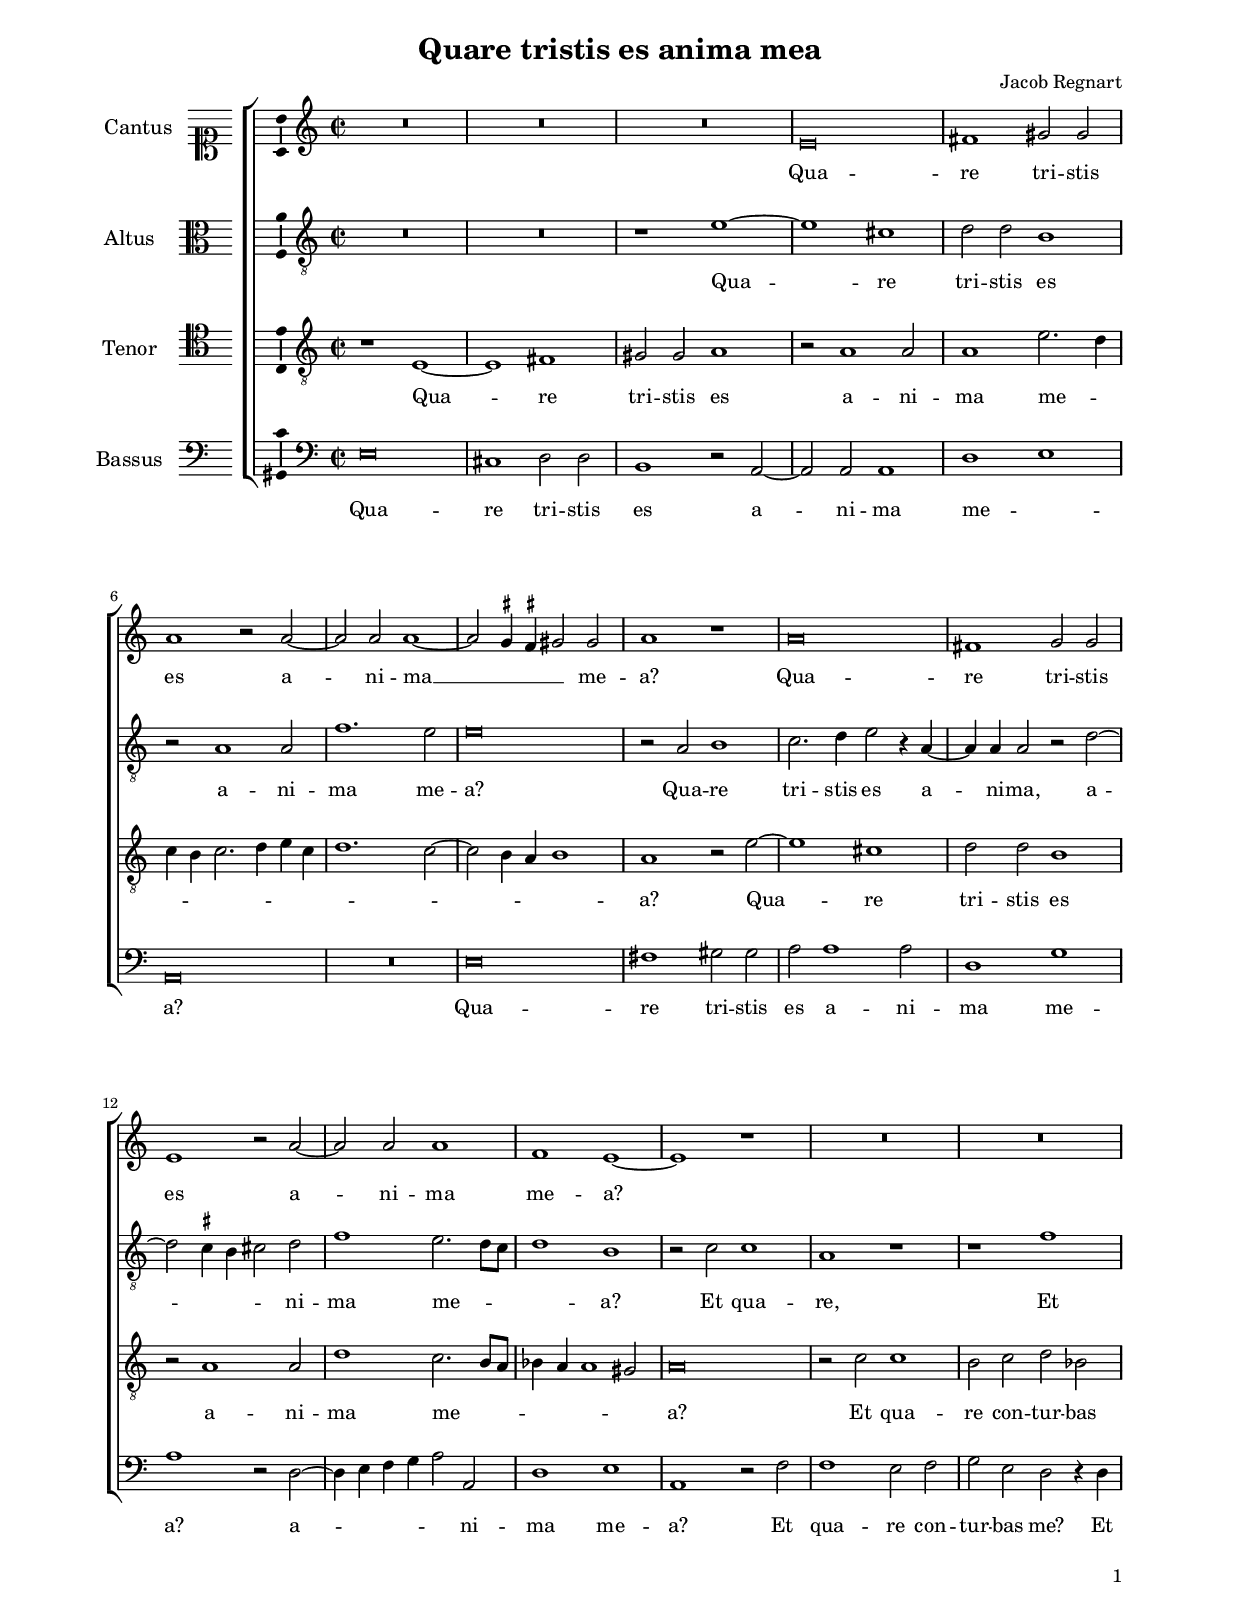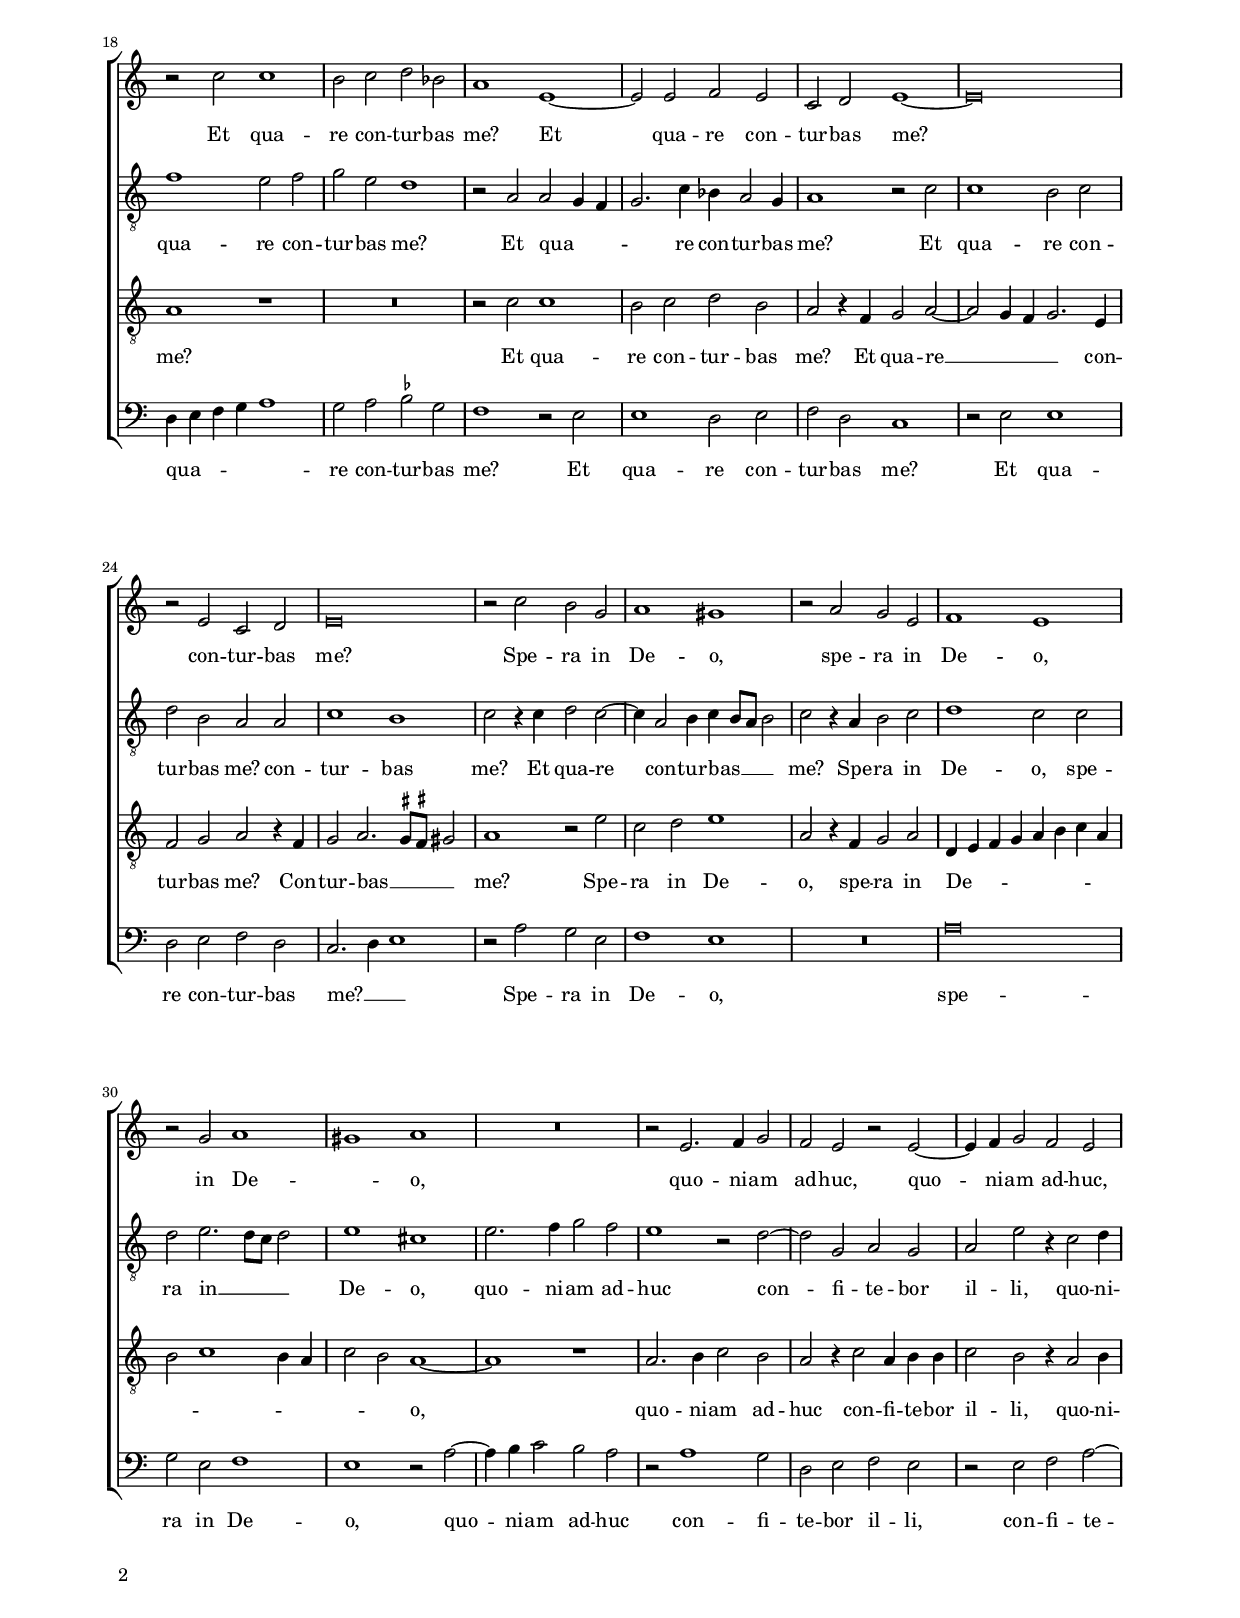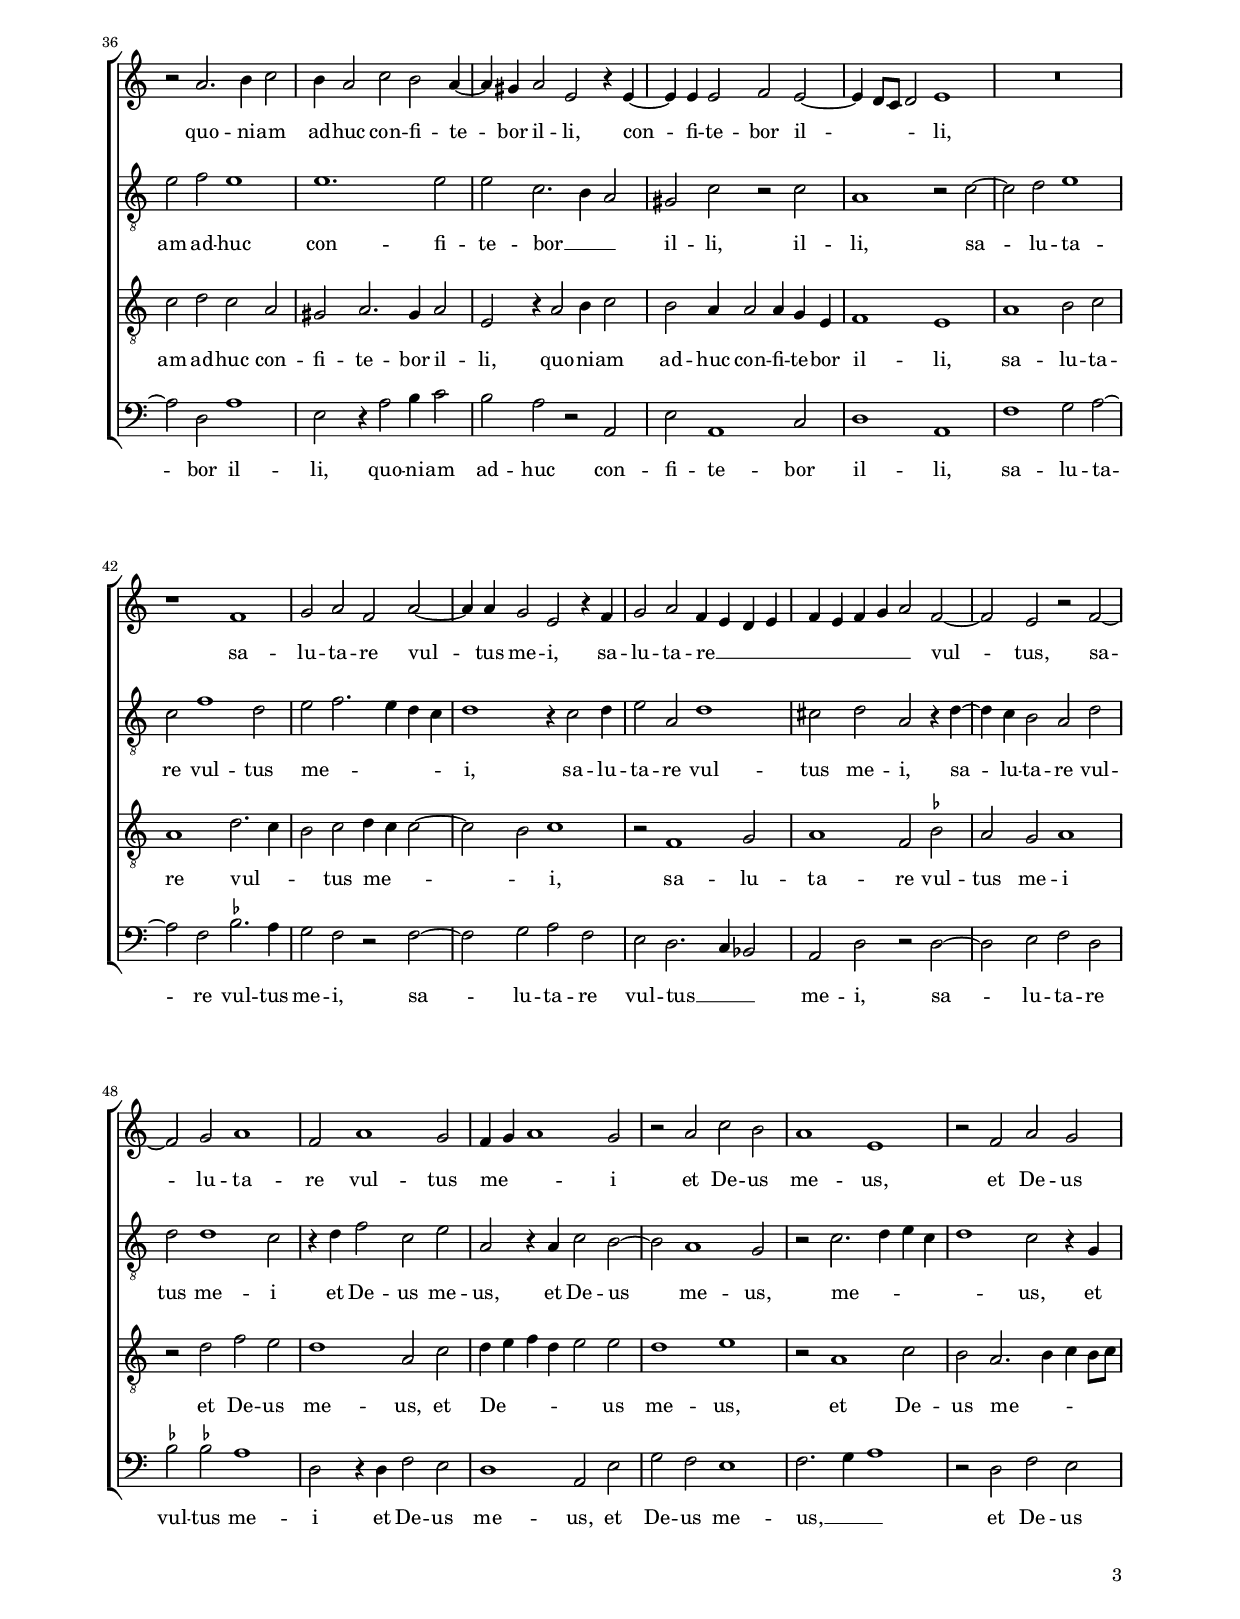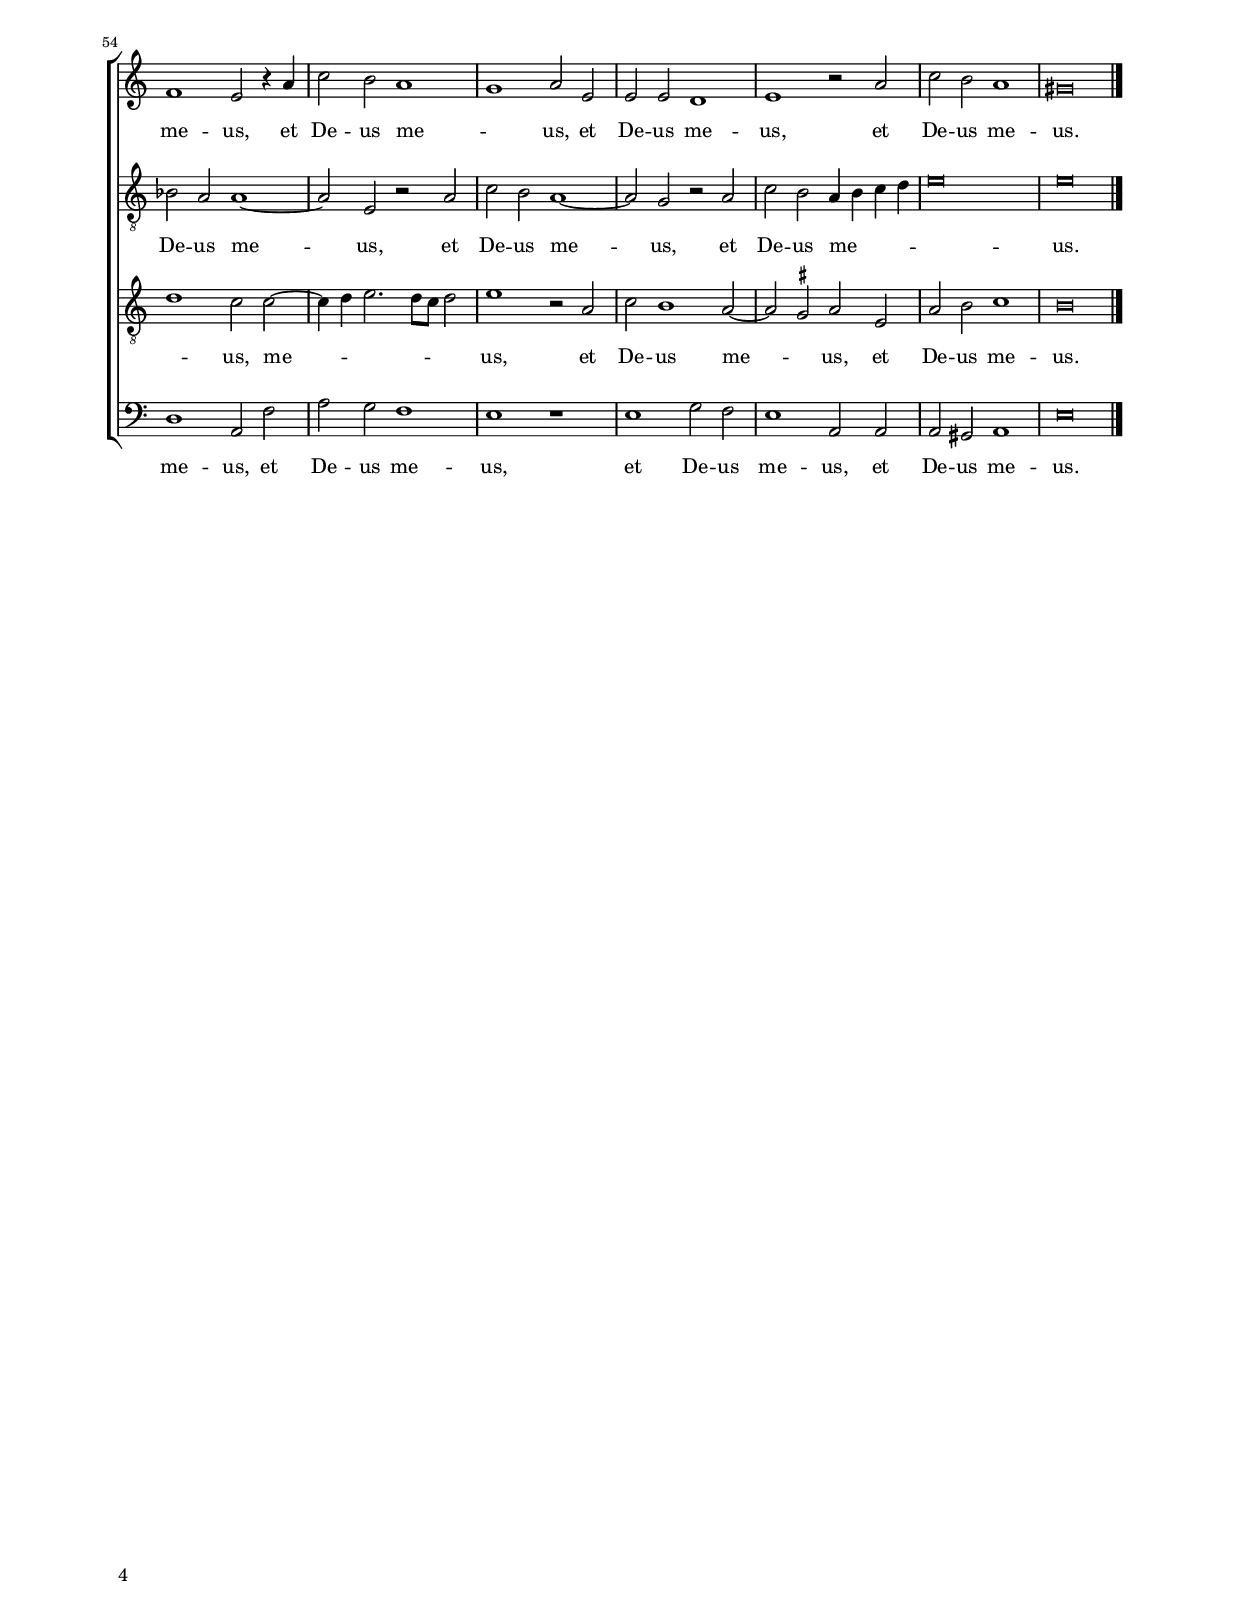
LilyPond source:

\header
{
  title="Quare tristis es anima mea"
  composer="Jacob Regnart"
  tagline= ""
}

\version "2.24.1"
\include "deutsch.ly"
#(set-global-staff-size 16)
% #(set-default-paper-size "letter")
#(ly:set-option 'point-and-click #f)

	
global = {
	\key c \major
	\time 2/2 \set Score.measureLength = #(ly:make-moment 2/1)
	\skip 1*2*60 \bar "|."
	}

	ficta = { \once \set suggestAccidentals = ##t }
	
	forget = #(define-music-function (music) (ly:music?) #{
		\accidentalStyle forget
		$music
		\accidentalStyle default
		#})
	

\paper
	{
	top-margin = 2 \cm
	bottom-margin = 1.4 \cm
	left-margin = 2 \cm
	right-margin = 2 \cm
	ragged-bottom = ##f
	ragged-last-bottom = ##t
	print-page-number = ##f
	system-system-spacing = #'((basic-distance . 20) (minimum-distance . 14) (padding . 8) (strechability . 150))
	oddFooterMarkup=\markup   \fill-line { "" \fromproperty #'page:page-number-string }
	evenFooterMarkup=\markup  \fill-line { \fromproperty #'page:page-number-string "" }
	last-bottom-spacing = #'((basic-distance . 12) (minimum-distance . 7) (padding . 4))
%	systems-per-page = 3
%	min-systems-per-page = 3
	}


incipitcantus = \markup { \score {
	{
	\set Staff.instrumentName = \markup { \fontsize #1 "Cantus" }
	\key c \major
	\clef soprano
	s4 \bar ""
	}
	\layout  {
	raggedright = ##t
	indent = 1.6 \cm
	line-width = 2.5\cm
	\context { \Staff \remove Time_signature_engraver }
	\override Staff.Clef.Y-extent = #'(0 . 0)
	}} \hspace #1 }
	
      
incipitaltus = \markup { \score {
	{
	\set Staff.instrumentName = \markup { \fontsize #1 "Altus" }
	\key c \major
	\clef alto
	s4 \bar ""
	}
	\layout  {
	raggedright = ##t
	indent = 1.6 \cm
	line-width = 2.5\cm
	\context { \Staff \remove Time_signature_engraver }
	\override Staff.Clef.Y-extent = #'(0 . 0)
	}} \hspace #1 }


incipittenor = \markup { \score {
	{
	\set Staff.instrumentName = \markup { \fontsize #1 "Tenor" }
	\key c \major
	\clef tenor
	s4 \bar ""
	}
	\layout  {
	raggedright = ##t
	indent = 1.6 \cm
	line-width = 2.5\cm
	\context { \Staff \remove Time_signature_engraver }
	\override Staff.Clef.Y-extent = #'(0 . 0)
	}} \hspace #1 }


incipitbassus = \markup { \score {
	{
	\set Staff.instrumentName = \markup { \fontsize #1 "Bassus" }
	\key c \major
	\clef bass
	s4 \bar ""
	}
	\layout  {
	raggedright = ##t
	indent = 1.6 \cm
	line-width = 2.5\cm
	\context { \Staff \remove Time_signature_engraver }
	\override Staff.Clef.Y-extent = #'(0 . 0)
	}} \hspace #1 }


cantus =  \relative c''
	{
	R\breve
	R\breve
	R\breve
	e,\breve
%5
	fis1 gis2 gis |
	a1 r2 a~
	a2 a a1~
	a2 \ficta gis4 \ficta fis gis!2 gis
	a1 r
%10
	a\breve |
	fis1 g2 g
	e1 r2 a~
	a2 a a1
	f1 e~
%15
	e1 r |
	R\breve
	R\breve
	r2 c' c1
	h2 c d b
%20
	a1 e~ |
	e2 e f e
	c2 d e1~
	e\breve
	r2 e c d
%25
	e\breve |
	r2 c' h g
	a1 gis
	r2 a g e
	f1 e
%30
	r2 g a1 |
	gis1 a
	R\breve
	r2 e2. f4 g2
	f2 e r e~
%35
	e4 f g2 f e |
	r2 a2. h4 c2
	h4 a2 c h a4~
	a4 gis a2 e r4 e~
	e4 e e2 f e~
%40
	e4 d8 c d2 e1 |
	R\breve
	r1 f
	g2 a f a~
	a4 a g2 e r4 f
%45
	g2 a f4 e d e |
	f4 e f g a2 f~
	f2 e r f~
	f2 g a1
	f2 a1 g2
%50
	f4 g a1 g2 |
	r2 a c h
	a1 e
	r2 f a g
	f1 e2 r4 a
%55
	c2 h a1 |
	g1 a2 e
	e2 e d1
	e1 r2 a
	c2 h a1
%60
	gis\breve |
	}


altus =  \relative c'
	{
	R\breve
	R\breve
	r1 e~
	e1 cis
%5
	d2 d h1 |
	r2 a1 a2
	f'1. e2
	e\breve
	r2 a, h1
%10
	c2. d4 e2 r4 a,~ |
	a4 a a2 r d~
	d2 \ficta cis4 h cis!2 d 
	f1 e2. d8 c
	d1 h
%15
	r2 c c1 |
	a1 r
	r1 f'
	f1 e2 f
	g2 e d1
%20
	r2 a a g4 f |
	g2. c4 b a2 g4
	a1 r2 c
	c1 h2 c
	d2 h a a
%25
	c1 h |
	c2 r4 c d2 c~
	c4 a2 h4 c h8 a h2
	c2 r4 a h2 c
	d1 c2 c
%30
	d2 e2. d8 c d2 |
	e1 cis
	e2. f4 g2 f
	e1 r2 d~
	d2 g, a g
%35
	a2 e' r4 c2 d4 |
	e2 f e1
	e1. e2
	e2 c2. h4 a2
	gis2 c r c
%40
	a1 r2 c~ |
	c2 d e1
	c2 f1 d2
	e2 f2. e4 d c
	d1 r4 c2 d4
%45
	e2 a, d1 |
	cis2 d a r4 d~
	d4 c h2 a d
	d2 d1 c2
	r4 d f2 c e
%50
	a,2 r4 a c2 h~ |
	h2 a1 g2
	r2 c2. d4 e c
	d1 c2 r4 g
	b2 a a1~
%55
	a2 e r a |
	c2 h a1~
	a2 g r a
	c2 h a4 h c d
	e\breve
%60
	e\breve |
	}


tenor =  \relative c'
	{
	r1 e,~
	e1 fis
	gis2 gis a1
	r2 a1 a2
%5
	a1 e'2. d4 |
	c4 h c2. d4 e c
	d1. c2~
	c2 h4 a h1
	a1 r2 e'~
%10
	e1 cis |
	d2 d h1
	r2 a1 a2
	d1 c2. h8 a
	b4 a a1 gis2
%15
	a\breve |
	r2 c c1
	h2 c d b
	a1 r
	R\breve
%20
	r2 c c1 |
	h2 c d h
	a2 r4 f g2 a~
	a2 g4 f g2. e4
	f2 g a r4 f
%25
	g2 a2. \ficta gis8 \ficta fis gis!2 |
	a1 r2 e'
	c2 d e1
	a,2 r4 f g2 a
	d,4 e f g a h c a
%30
	h2 c1 h4 a |
	c2 h a1~
	a1 r
	a2. h4 c2 h
	a2 r4 c2 a4 h h
%35
	c2 h r4 a2 h4 |
	c2 d c a
	gis2 a2. gis4 a2
	e2 r4 a2 h4 c2
	h2 a4 a2 a4 g e
%40
	f1 e |
	a1 h2 c
	a1 d2. c4
	h2 c d4 c c2~
	c2 h c1
%45
	r2 f,1 g2 |
	a1 f2 \ficta b
	a2 g a1
	r2 d f e
	d1 a2 c
%50
	d4 e f d e2 e |
	d1 e
	r2 a,1 c2
	h2 a2. h4 c h8 c
	d1 c2 c~
%55
	c4 d e2. d8 c d2 |
	e1 r2 a,
	c2 h1 a2~
	a2 \ficta gis a e
	a2 h c1
%60
	h\breve |
	}


bassus  =  \relative c
	{
	e\breve
	cis1 d2 d
	h1 r2 a~
	a2 a a1
%5
	d1 e |
	a,\breve
	R\breve
	e'\breve
	fis1 gis2 gis
%10
	a2 a1 a2 |
	d,1 g
	a1 r2 d,~
	d4 e f g a2 a,
	d1 e
%15
	a,1 r2 f' |
	f1 e2 f
	g2 e d r4 d
	d4 e f g a1
	g2 a \ficta b g
%20
	f1 r2 e |
	e1 d2 e
	f2 d c1
	r2 e e1
	d2 e f d
%25
	c2. d4 e1 |
	r2 a g e
	f1 e
	R\breve
	a\breve
%30
	g2 e f1 |
	e1 r2 a~
	a4 h c2 h a
	r2 a1 g2
	d2 e f e
%35
	r2 e f a~ |
	a2 d, a'1
	e2 r4 a2 h4 c2
	h2 a r a,
	e' a,1 c2
%40
	d1 a |
	f'1 g2 a~
	a2 f \ficta b2. a4
	g2 f r f~
	f2 g a f
%45
	e2 d2. c4 b2 |
	a2 d r d~
	d2 e f d
	\ficta b'2 \ficta b! a1
	d,2 r4 d f2 e
%50
	d1 a2 e' |
	g2 f e1
	f2. g4 a1
	r2 d, f e
	d1 a2 f'
%55
	a2 g f1 |
	e1 r
	e1 g2 f
	e1 a,2 a
	a2 gis a1
%60
	e'\breve |
	}


lyricscantus = \lyricmode {
	Qua -- re tri -- stis es a -- ni -- ma __ _ _ _ me -- a?
	Qua -- re tri -- stis es a -- ni -- ma me -- a?
	Et qua -- re con -- tur -- bas me?
	Et qua -- re con -- tur -- bas me?
	con -- tur -- bas me?
	Spe -- ra in De -- o,
	spe -- ra in De -- o,
	in De -- _ o,
	quo -- ni -- am ad -- huc,
	quo -- ni -- am ad -- huc,
	quo -- ni -- am ad -- huc
	con -- fi -- te -- bor il -- li,
	con -- fi -- te -- bor il -- _ _ _ li,
	sa -- lu -- ta -- re vul -- tus me -- i,
	sa -- lu -- ta -- re __ _ _ _ _ _ _ _ _ vul -- tus,
	sa -- lu -- ta -- re vul -- tus me -- _ _ i
	et De -- us me -- us,
	et De -- us me -- us,
	et De -- us me -- _ us,
	et De -- us me -- us,
	et De -- us me -- us.
	}


lyricsaltus = \lyricmode {
	Qua -- re tri -- stis es a -- ni -- ma me -- a?
	Qua -- re tri -- stis es a -- ni -- ma,
	a -- _ _ _ ni -- ma me -- _ _ _ a?
	Et qua -- re,
	Et qua -- re con -- tur -- bas me?
	Et qua -- _ _ _ re con -- tur -- bas me?
	Et qua -- re con -- tur -- bas me?
	con -- tur -- bas me?
	Et qua -- re con -- tur -- bas __ _ _ _ me?
	Spe -- ra in De -- o,
	spe -- ra in __ _ _ _ De -- o,
	quo -- ni -- am ad -- huc
	con -- fi -- te -- bor il -- li,
	quo -- ni -- am ad -- huc
	con -- fi -- te -- bor __ _ _ il -- li,
	il -- li,
	sa -- lu -- ta -- re vul -- tus me -- _ _ _ _ i,
	sa -- lu -- ta -- re vul -- tus me -- i,
	sa -- lu -- ta -- re vul -- tus me -- i
	et De -- us me -- us,
	et De -- us me -- us,
	me -- _ _ _ _ us,
	et De -- us me -- us,
	et De -- us me -- us,
	et De -- us me -- _ _ _ _ us.
	}


lyricstenor = \lyricmode {
	Qua -- re tri -- stis es a -- ni -- ma me -- _ _ _ _ _ _ _ _ _ _ _ _ a?
	Qua -- re tri -- stis es a -- ni -- ma me -- _ _ _ _ _ _ a?
	Et qua -- re con -- tur -- bas me?
	Et qua -- re con -- tur -- bas me?
	Et qua -- re __ _ _ _ con -- tur -- bas me?
	Con -- tur -- bas __ _ _ _ me?
	Spe -- ra in De -- o,
	spe -- ra in De -- _ _ _ _ _ _ _ _ _ _ _ _ _ o,
	quo -- ni -- am ad -- huc
	con -- fi -- te -- bor il -- li,
	quo -- ni -- am ad -- huc
	con -- fi -- te -- bor il -- li,
	quo -- ni -- am ad -- huc
	con -- fi -- te -- bor il -- li,
	sa -- lu -- ta -- re vul -- _ _ tus me -- _ _ _ i,
	sa -- lu -- ta -- re vul -- tus me -- i
	et De -- us me -- us,
	et De -- _ _ _ _ us me -- us,
	et De -- us me -- _ _ _ _ _ us,
	me -- _ _ _ _ _ us,
	et De -- us me -- _ us,
	et De -- us me -- us.
	}


lyricsbassus = \lyricmode {
	Qua -- re tri -- stis es a -- ni -- ma me -- _ a?
	Qua -- re tri -- stis es a -- ni -- ma me -- a?
	a -- _ _ _ _ ni -- ma me -- a?
	Et qua -- re con -- tur -- bas me?
	Et qua -- _ _ _ _ re con -- tur -- bas me?
	Et qua -- re con -- tur -- bas me?
	Et qua -- re con -- tur -- bas me? __ _ _
	Spe -- ra in De -- o,
	spe -- ra in De -- o,
	quo -- ni -- am ad -- huc
	con -- fi -- te -- bor il -- li,
	con -- fi -- te -- bor il -- li,
	quo -- ni -- am ad -- huc
	con -- fi -- te -- bor il -- li,
	sa -- lu -- ta -- re vul -- tus me -- i,
	sa -- lu -- ta -- re vul -- tus __ _ _ me -- i,
	sa -- lu -- ta -- re vul -- tus me -- i
	et De -- us me -- us,
	et De -- us me -- us, __ _ _
	et De -- us me -- us,
	et De -- us me -- us,
	et De -- us me -- us,
	et De -- us me -- us.
	}


\score
{  
	\transpose c c {
	\new ChoirStaff \with { \override StaffGrouper.staff-staff-spacing.basic-distance = #13 }
	<<

	\new Staff << \global
	\new Voice="v1" {
		\set Staff.instrumentName=\incipitcantus
	%       \set Staff.instrumentName="S"
		\set Staff.midiInstrument = "reed organ"
		\clef violin
		\cantus }
	\new Lyrics \lyricsto "v1" {\lyricscantus }
	>>


	\new Staff << \global
	\new Voice="v2" {
		\set Staff.instrumentName=\incipitaltus
	%       \set Staff.instrumentName="A"
		\set Staff.midiInstrument = "reed organ"
		\clef "G_8" 
		\altus}
	\new Lyrics \lyricsto "v2" {\lyricsaltus }
	>>


	\new Staff << \global
	\new Voice="v3" {
		\set Staff.instrumentName=\incipittenor
	%       \set Staff.instrumentName="T"
		\set Staff.midiInstrument = "reed organ"
		\clef "G_8"
		\tenor }
	\new Lyrics \lyricsto "v3" {\lyricstenor }
	>>


	\new Staff << \global
	\new Voice="v4" {
		\set Staff.instrumentName=\incipitbassus
	%       \set Staff.instrumentName="B"
		\set Staff.midiInstrument = "reed organ"
		\clef bass 
		\bassus }
	\new Lyrics \lyricsto "v4" {\lyricsbassus}
	>>

	>>
	} % transpose

	\layout
	{
	indent = 2.3 \cm
	\context { \Lyrics \override VerticalAxisGroup.nonstaff-relatedstaff-spacing.padding = #2 }
%	\context { \Lyrics \override LyricText.font-size = #1 }
	\context { \Staff \override TimeSignature.break-visibility = #end-of-line-invisible }
	\context { \Staff \consists Ambitus_engraver }
	\context { \Score \override BarNumber.padding = #2 }
	\context { \Voice \override NoteHead.style = #'baroque }
	}

\midi
	{
	\tempo 2 = 90
	}
	
}


% EOF
